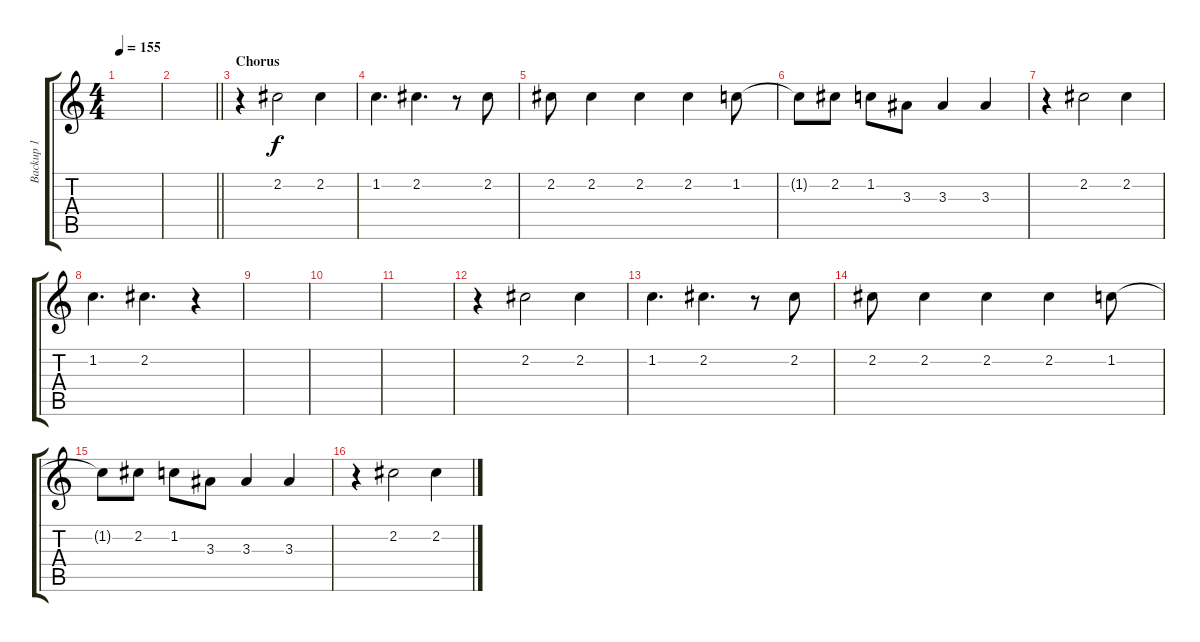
\track ("Backup 1" "Backup 1") {instrument electricguitarjazz}
\staff {score tabs}
\tuning (E4 B3 G3 D3 A2 E2) {hide}
\ts (4 4)
\tempo 155
\clef g2
\ks c
|
\barLineRight lightlight
|
\section ("" "Chorus")
r.4 2.2.2 2.2.4 |
1.2.4{d} 2.2.4{d} r.8 2.2.8 |
2.2.8 2.2.4 2.2.4 2.2.4 1.2.8 |
1.2{t}.8 2.2.8 1.2.8 3.3.8 3.3.4 3.3.4 |
r.4 2.2.2 2.2.4 |
1.2.4{d} 2.2.4{d} r.4 |
|
|
|
r.4 2.2.2 2.2.4 |
1.2.4{d} 2.2.4{d} r.8 2.2.8 |
2.2.8 2.2.4 2.2.4 2.2.4 1.2.8 |
1.2{t}.8 2.2.8 1.2.8 3.3.8 3.3.4 3.3.4 |
r.4 2.2.2 2.2.4
